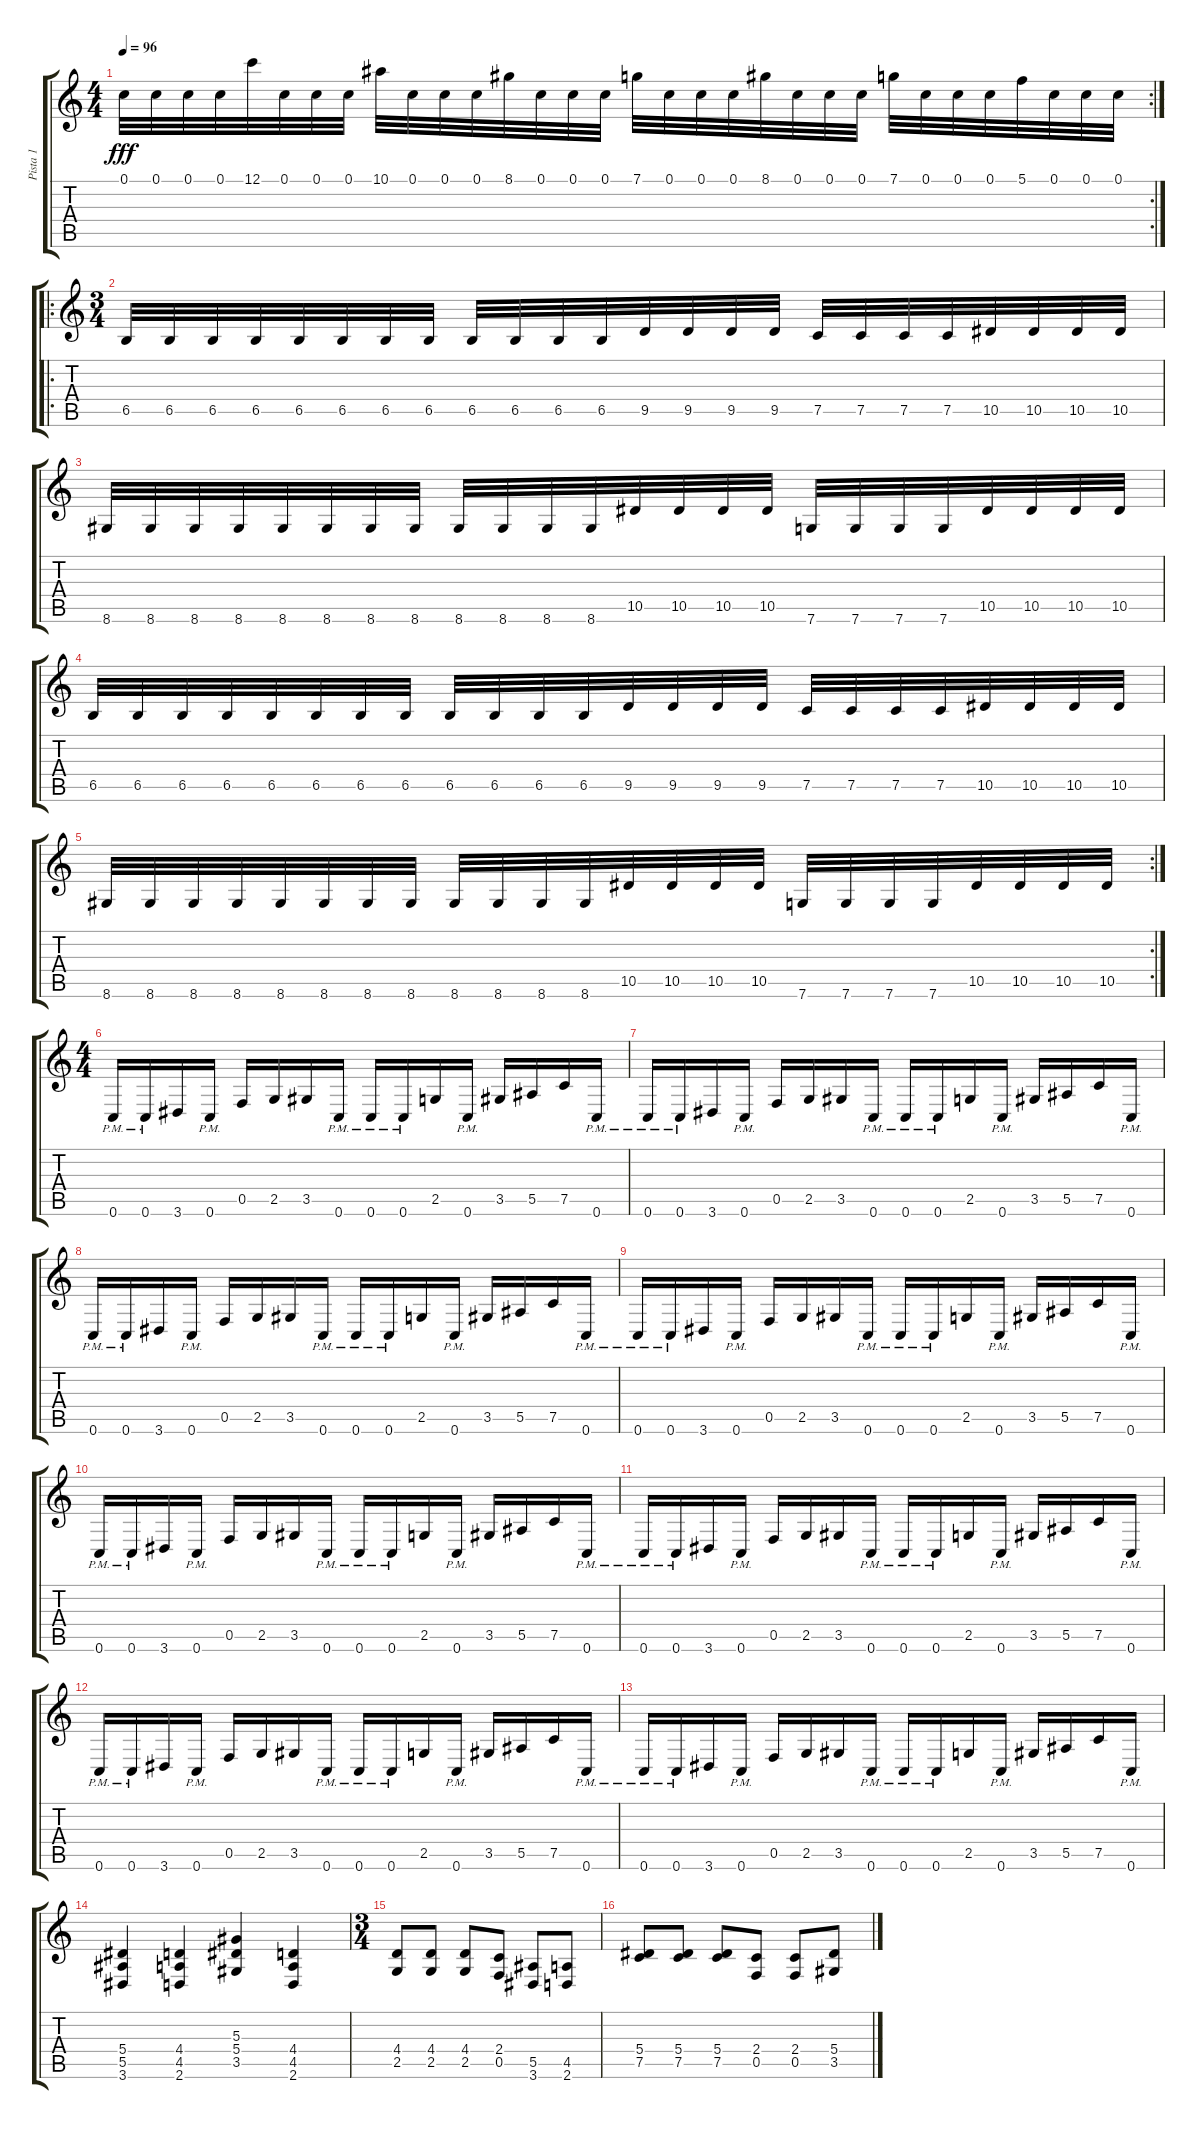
\track ("Pista 1" "Pista 1") {instrument distortionguitar}
\staff {score tabs}
\tuning (C4 G3 Eb3 Bb2 F2 C2) {hide}
\rc 2
\ts (4 4)
\tempo 96
\clef g2
\ks c
0.1.32{dy fff} 0.1.32 0.1.32 0.1.32 12.1.32 0.1.32 0.1.32 0.1.32 10.1.32 0.1.32 0.1.32 0.1.32 8.1.32 0.1.32 0.1.32 0.1.32 7.1.32 0.1.32 0.1.32 0.1.32 8.1.32 0.1.32 0.1.32 0.1.32 7.1.32 0.1.32 0.1.32 0.1.32 5.1.32 0.1.32 0.1.32 0.1.32 |
\ro
\ts (3 4)
6.5.32 6.5.32 6.5.32 6.5.32 6.5.32 6.5.32 6.5.32 6.5.32 6.5.32 6.5.32 6.5.32 6.5.32 9.5.32 9.5.32 9.5.32 9.5.32 7.5.32 7.5.32 7.5.32 7.5.32 10.5.32 10.5.32 10.5.32 10.5.32 |
8.6.32 8.6.32 8.6.32 8.6.32 8.6.32 8.6.32 8.6.32 8.6.32 8.6.32 8.6.32 8.6.32 8.6.32 10.5.32 10.5.32 10.5.32 10.5.32 7.6.32 7.6.32 7.6.32 7.6.32 10.5.32 10.5.32 10.5.32 10.5.32 |
6.5.32 6.5.32 6.5.32 6.5.32 6.5.32 6.5.32 6.5.32 6.5.32 6.5.32 6.5.32 6.5.32 6.5.32 9.5.32 9.5.32 9.5.32 9.5.32 7.5.32 7.5.32 7.5.32 7.5.32 10.5.32 10.5.32 10.5.32 10.5.32 |
\rc 2
8.6.32 8.6.32 8.6.32 8.6.32 8.6.32 8.6.32 8.6.32 8.6.32 8.6.32 8.6.32 8.6.32 8.6.32 10.5.32 10.5.32 10.5.32 10.5.32 7.6.32 7.6.32 7.6.32 7.6.32 10.5.32 10.5.32 10.5.32 10.5.32 |
\ts (4 4)
0.6{pm}.16 0.6{pm}.16 3.6.16 0.6{pm}.16 0.5.16 2.5.16 3.5.16 0.6{pm}.16 0.6{pm}.16 0.6{pm}.16 2.5.16 0.6{pm}.16 3.5.16 5.5.16 7.5.16 0.6{pm}.16 |
0.6{pm}.16 0.6{pm}.16 3.6.16 0.6{pm}.16 0.5.16 2.5.16 3.5.16 0.6{pm}.16 0.6{pm}.16 0.6{pm}.16 2.5.16 0.6{pm}.16 3.5.16 5.5.16 7.5.16 0.6{pm}.16 |
0.6{pm}.16 0.6{pm}.16 3.6.16 0.6{pm}.16 0.5.16 2.5.16 3.5.16 0.6{pm}.16 0.6{pm}.16 0.6{pm}.16 2.5.16 0.6{pm}.16 3.5.16 5.5.16 7.5.16 0.6{pm}.16 |
0.6{pm}.16 0.6{pm}.16 3.6.16 0.6{pm}.16 0.5.16 2.5.16 3.5.16 0.6{pm}.16 0.6{pm}.16 0.6{pm}.16 2.5.16 0.6{pm}.16 3.5.16 5.5.16 7.5.16 0.6{pm}.16 |
0.6{pm}.16 0.6{pm}.16 3.6.16 0.6{pm}.16 0.5.16 2.5.16 3.5.16 0.6{pm}.16 0.6{pm}.16 0.6{pm}.16 2.5.16 0.6{pm}.16 3.5.16 5.5.16 7.5.16 0.6{pm}.16 |
0.6{pm}.16 0.6{pm}.16 3.6.16 0.6{pm}.16 0.5.16 2.5.16 3.5.16 0.6{pm}.16 0.6{pm}.16 0.6{pm}.16 2.5.16 0.6{pm}.16 3.5.16 5.5.16 7.5.16 0.6{pm}.16 |
0.6{pm}.16 0.6{pm}.16 3.6.16 0.6{pm}.16 0.5.16 2.5.16 3.5.16 0.6{pm}.16 0.6{pm}.16 0.6{pm}.16 2.5.16 0.6{pm}.16 3.5.16 5.5.16 7.5.16 0.6{pm}.16 |
0.6{pm}.16 0.6{pm}.16 3.6.16 0.6{pm}.16 0.5.16 2.5.16 3.5.16 0.6{pm}.16 0.6{pm}.16 0.6{pm}.16 2.5.16 0.6{pm}.16 3.5.16 5.5.16 7.5.16 0.6{pm}.16 |
(5.4 5.5 3.6).4 (4.4 4.5 2.6).4 (5.3 5.4 3.5).4 (4.4 4.5 2.6).4 |
\ts (3 4)
(4.4 2.5).8 (4.4 2.5).8 (4.4 2.5).8 (2.4 0.5).8 (5.5 3.6).8 (4.5 2.6).8 |
(5.4 7.5).8 (5.4 7.5).8 (5.4 7.5).8 (2.4 0.5).8 (2.4 0.5).8 (5.4 3.5).8
